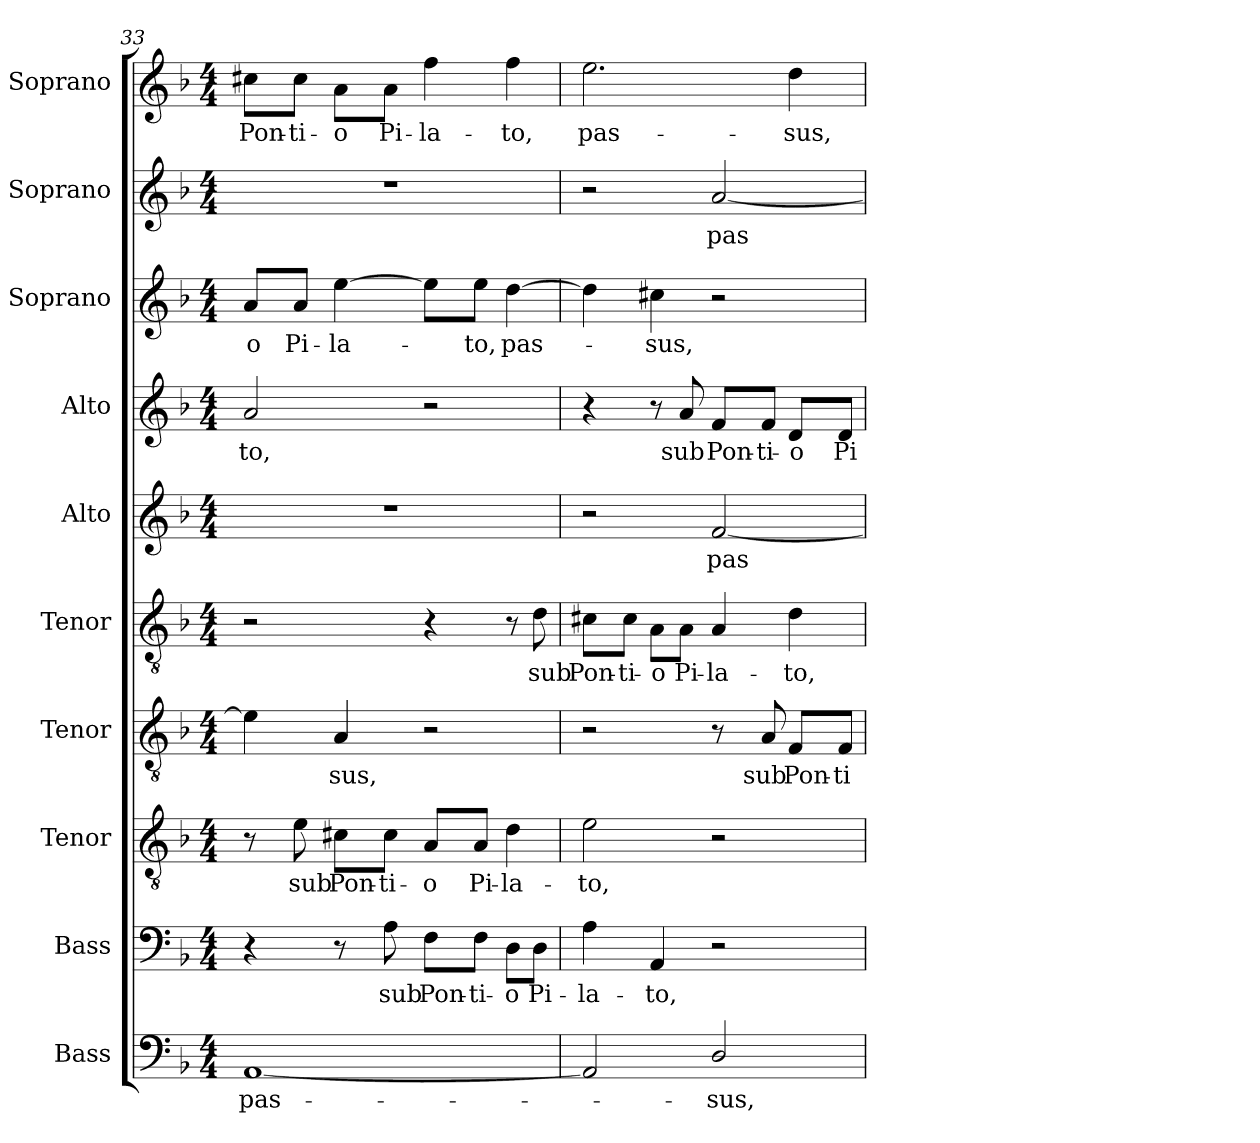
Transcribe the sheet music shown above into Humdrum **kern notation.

**kern	**text	**kern	**text	**kern	**text	**kern	**text	**kern	**text	**kern	**text	**kern	**text	**kern	**text	**kern	**text	**kern	**text
*part10	*part10	*part9	*part9	*part8	*part8	*part7	*part7	*part6	*part6	*part5	*part5	*part4	*part4	*part3	*part3	*part2	*part2	*part1	*part1
*staff10	*staff10	*staff9	*staff9	*staff8	*staff8	*staff7	*staff7	*staff6	*staff6	*staff5	*staff5	*staff4	*staff4	*staff3	*staff3	*staff2	*staff2	*staff1	*staff1
*I"Bass	*	*I"Bass	*	*I"Tenor	*	*I"Tenor	*	*I"Tenor	*	*I"Alto	*	*I"Alto	*	*I"Soprano	*	*I"Soprano	*	*I"Soprano	*
*I'B.	*	*I'B.	*	*I'T.	*	*I'T.	*	*I'T.	*	*I'A.	*	*I'A.	*	*I'S.	*	*I'S.	*	*I'S.	*
!!LO:PB:g=z
*clefF4	*	*clefF4	*	*clefGv2	*	*clefGv2	*	*clefGv2	*	*clefG2	*	*clefG2	*	*clefG2	*	*clefG2	*	*clefG2	*
*	*	*	*	*ITrd7c12	*	*ITrd7c12	*	*ITrd7c12	*	*	*	*	*	*	*	*	*	*	*
*k[b-]	*	*k[b-]	*	*k[b-]	*	*k[b-]	*	*k[b-]	*	*k[b-]	*	*k[b-]	*	*k[b-]	*	*k[b-]	*	*k[b-]	*
*F:	*	*F:	*	*F:	*	*F:	*	*F:	*	*F:	*	*F:	*	*F:	*	*F:	*	*F:	*
*M4/4	*	*M4/4	*	*M4/4	*	*M4/4	*	*M4/4	*	*M4/4	*	*M4/4	*	*M4/4	*	*M4/4	*	*M4/4	*
=33	=33	=33	=33	=33	=33	=33	=33	=33	=33	=33	=33	=33	=33	=33	=33	=33	=33	=33	=33
!	!LO:LY:b:color=#000000	!	!	!	!	!	!	!	!	!	!	!	!	!	!	!	!	!	!
!	!	!	!	!	!	!	!	!	!	!	!	!	!LO:LY:b:color=#000000	!	!	!	!	!	!
!	!	!	!	!	!	!	!	!	!	!	!	!	!	!	!LO:LY:b:color=#000000	!	!	!	!
!	!	!	!	!	!	!	!	!	!	!	!	!	!	!	!	!	!	!	!LO:LY:b:color=#000000
[1AAi	pas-	4r	.	8r	.	4Ei\]	.	2r	.	1r	.	2ai/	-to,	8ai/L	-o	1r	.	8cc#Xi\L	Pon-
!	!	!	!	!	!LO:LY:b:color=#000000	!	!	!	!	!	!	!	!	!	!	!	!	!	!
!	!	!	!	!	!	!	!	!	!	!	!	!	!	!	!LO:LY:b:color=#000000	!	!	!	!
!	!	!	!	!	!	!	!	!	!	!	!	!	!	!	!	!	!	!	!LO:LY:b:color=#000000
.	.	.	.	8Ei\	sub	.	.	.	.	.	.	.	.	8ai/J	Pi-	.	.	8cc#i\J	-ti-
!	!	!	!	!	!LO:LY:b:color=#000000	!	!	!	!	!	!	!	!	!	!	!	!	!	!
!	!	!	!	!	!	!	!LO:LY:b:color=#000000	!	!	!	!	!	!	!	!	!	!	!	!
!	!	!	!	!	!	!	!	!	!	!	!	!	!	!	!LO:LY:b:color=#000000	!	!	!	!
!	!	!	!	!	!	!	!	!	!	!	!	!	!	!	!	!	!	!	!LO:LY:b:color=#000000
.	.	8r	.	8C#Xi\L	Pon-	4AAi/	-sus,	.	.	.	.	.	.	[4eei\	-la-	.	.	8ai\L	-o
!	!	!	!LO:LY:b:color=#000000	!	!	!	!	!	!	!	!	!	!	!	!	!	!	!	!
!	!	!	!	!	!LO:LY:b:color=#000000	!	!	!	!	!	!	!	!	!	!	!	!	!	!
!	!	!	!	!	!	!	!	!	!	!	!	!	!	!	!	!	!	!	!LO:LY:b:color=#000000
.	.	8Ai\	sub	8C#i\J	-ti-	.	.	.	.	.	.	.	.	.	.	.	.	8ai\J	Pi-
!	!	!	!LO:LY:b:color=#000000	!	!	!	!	!	!	!	!	!	!	!	!	!	!	!	!
!	!	!	!	!	!LO:LY:b:color=#000000	!	!	!	!	!	!	!	!	!	!	!	!	!	!
!	!	!	!	!	!	!	!	!	!	!	!	!	!	!	!	!	!	!	!LO:LY:b:color=#000000
.	.	8Fi\L	Pon-	8AAi/L	-o	2r	.	4r	.	.	.	2r	.	8eei\L]	.	.	.	4ffi\	-la-
!	!	!	!LO:LY:b:color=#000000	!	!	!	!	!	!	!	!	!	!	!	!	!	!	!	!
!	!	!	!	!	!LO:LY:b:color=#000000	!	!	!	!	!	!	!	!	!	!	!	!	!	!
!	!	!	!	!	!	!	!	!	!	!	!	!	!	!	!LO:LY:b:color=#000000	!	!	!	!
.	.	8Fi\J	-ti-	8AAi/J	Pi-	.	.	.	.	.	.	.	.	8eei\J	-to,	.	.	.	.
!	!	!	!LO:LY:b:color=#000000	!	!	!	!	!	!	!	!	!	!	!	!	!	!	!	!
!	!	!	!	!	!LO:LY:b:color=#000000	!	!	!	!	!	!	!	!	!	!	!	!	!	!
!	!	!	!	!	!	!	!	!	!	!	!	!	!	!	!LO:LY:b:color=#000000	!	!	!	!
!	!	!	!	!	!	!	!	!	!	!	!	!	!	!	!	!	!	!	!LO:LY:b:color=#000000
.	.	8Di\L	-o	4Di\	-la-	.	.	8r	.	.	.	.	.	[4ddi\	pas-	.	.	4ffi\	-to,
!	!	!	!LO:LY:b:color=#000000	!	!	!	!	!	!	!	!	!	!	!	!	!	!	!	!
!	!	!	!	!	!	!	!	!	!LO:LY:b:color=#000000	!	!	!	!	!	!	!	!	!	!
.	.	8Di\J	Pi-	.	.	.	.	8Di\	sub	.	.	.	.	.	.	.	.	.	.
=34	=34	=34	=34	=34	=34	=34	=34	=34	=34	=34	=34	=34	=34	=34	=34	=34	=34	=34	=34
!	!	!	!LO:LY:b:color=#000000	!	!	!	!	!	!	!	!	!	!	!	!	!	!	!	!
!	!	!	!	!	!LO:LY:b:color=#000000	!	!	!	!	!	!	!	!	!	!	!	!	!	!
!	!	!	!	!	!	!	!	!	!LO:LY:b:color=#000000	!	!	!	!	!	!	!	!	!	!
!	!	!	!	!	!	!	!	!	!	!	!	!	!	!	!	!	!	!	!LO:LY:b:color=#000000
2AAi/]	.	4Ai\	-la-	2Ei\	-to,	2r	.	8C#Xi\L	Pon-	2r	.	4r	.	4ddi\]	.	2r	.	2.eei\	pas-
!	!	!	!	!	!	!	!	!	!LO:LY:b:color=#000000	!	!	!	!	!	!	!	!	!	!
.	.	.	.	.	.	.	.	8C#i\J	-ti-	.	.	.	.	.	.	.	.	.	.
!	!	!	!LO:LY:b:color=#000000	!	!	!	!	!	!	!	!	!	!	!	!	!	!	!	!
!	!	!	!	!	!	!	!	!	!LO:LY:b:color=#000000	!	!	!	!	!	!	!	!	!	!
!	!	!	!	!	!	!	!	!	!	!	!	!	!	!	!LO:LY:b:color=#000000	!	!	!	!
.	.	4AAi/	-to,	.	.	.	.	8AAi\L	-o	.	.	8r	.	4cc#Xi\	-sus,	.	.	.	.
!	!	!	!	!	!	!	!	!	!LO:LY:b:color=#000000	!	!	!	!	!	!	!	!	!	!
!	!	!	!	!	!	!	!	!	!	!	!	!	!LO:LY:b:color=#000000	!	!	!	!	!	!
.	.	.	.	.	.	.	.	8AAi\J	Pi-	.	.	8ai/	sub	.	.	.	.	.	.
!	!LO:LY:b:color=#000000	!	!	!	!	!	!	!	!	!	!	!	!	!	!	!	!	!	!
!	!	!	!	!	!	!	!	!	!LO:LY:b:color=#000000	!	!	!	!	!	!	!	!	!	!
!	!	!	!	!	!	!	!	!	!	!	!LO:LY:b:color=#000000	!	!	!	!	!	!	!	!
!	!	!	!	!	!	!	!	!	!	!	!	!	!LO:LY:b:color=#000000	!	!	!	!	!	!
!	!	!	!	!	!	!	!	!	!	!	!	!	!	!	!	!	!LO:LY:b:color=#000000	!	!
2Di/	-sus,	2r	.	2r	.	8r	.	4AAi/	-la-	[2fi/	pas-	8fi/L	Pon-	2r	.	[2ai/	pas-	.	.
!	!	!	!	!	!	!	!LO:LY:b:color=#000000	!	!	!	!	!	!	!	!	!	!	!	!
!	!	!	!	!	!	!	!	!	!	!	!	!	!LO:LY:b:color=#000000	!	!	!	!	!	!
.	.	.	.	.	.	8AAi/	sub	.	.	.	.	8fi/J	-ti-	.	.	.	.	.	.
!	!	!	!	!	!	!	!LO:LY:b:color=#000000	!	!	!	!	!	!	!	!	!	!	!	!
!	!	!	!	!	!	!	!	!	!LO:LY:b:color=#000000	!	!	!	!	!	!	!	!	!	!
!	!	!	!	!	!	!	!	!	!	!	!	!	!LO:LY:b:color=#000000	!	!	!	!	!	!
!	!	!	!	!	!	!	!	!	!	!	!	!	!	!	!	!	!	!	!LO:LY:b:color=#000000
.	.	.	.	.	.	8FFi/L	Pon-	4Di\	-to,	.	.	8di/L	-o	.	.	.	.	4ddi\	-sus,
!	!	!	!	!	!	!	!LO:LY:b:color=#000000	!	!	!	!	!	!	!	!	!	!	!	!
!	!	!	!	!	!	!	!	!	!	!	!	!	!LO:LY:b:color=#000000	!	!	!	!	!	!
.	.	.	.	.	.	8FFi/J	-ti-	.	.	.	.	8di/J	Pi-	.	.	.	.	.	.
=	=	=	=	=	=	=	=	=	=	=	=	=	=	=	=	=	=	=	=
*-	*-	*-	*-	*-	*-	*-	*-	*-	*-	*-	*-	*-	*-	*-	*-	*-	*-	*-	*-
